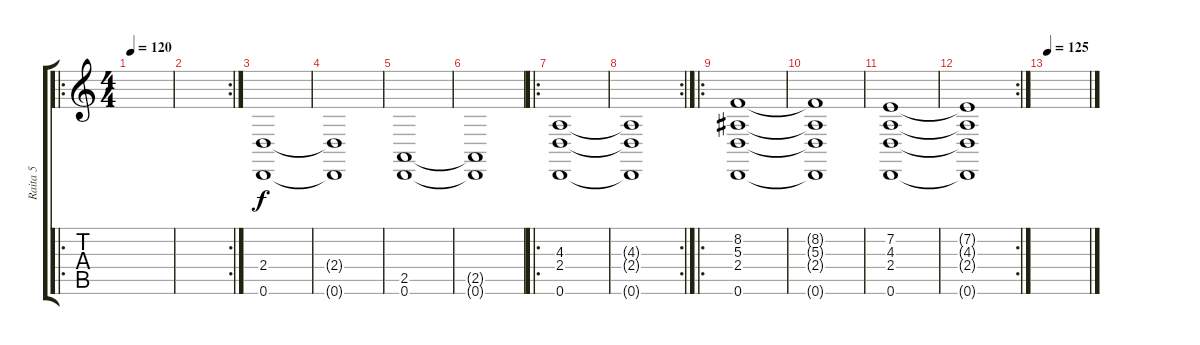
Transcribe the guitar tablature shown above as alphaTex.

\track ("Raita 5" "Raita 5") {instrument stringensemble1}
\staff {score tabs}
\tuning (D4 A3 F3 C3 G2 D2) {hide}
\ro
\ts (4 4)
\tempo 120
\clef g2
\ks c
|
\rc 2
|
(2.4 0.6).1 |
(2.4{t} 0.6{t}).1 |
(2.5 0.6).1 |
(2.5{t} 0.6{t}).1 |
\ro
(4.3 2.4 0.6).1 |
\rc 2
(4.3{t} 2.4{t} 0.6{t}).1 |
\ro
(8.2 5.3 2.4 0.6).1 |
(8.2{t} 5.3{t} 2.4{t} 0.6{t}).1 |
(7.2 4.3 2.4 0.6).1 |
\rc 2
(7.2{t} 4.3{t} 2.4{t} 0.6{t}).1 |
\tempo 125
